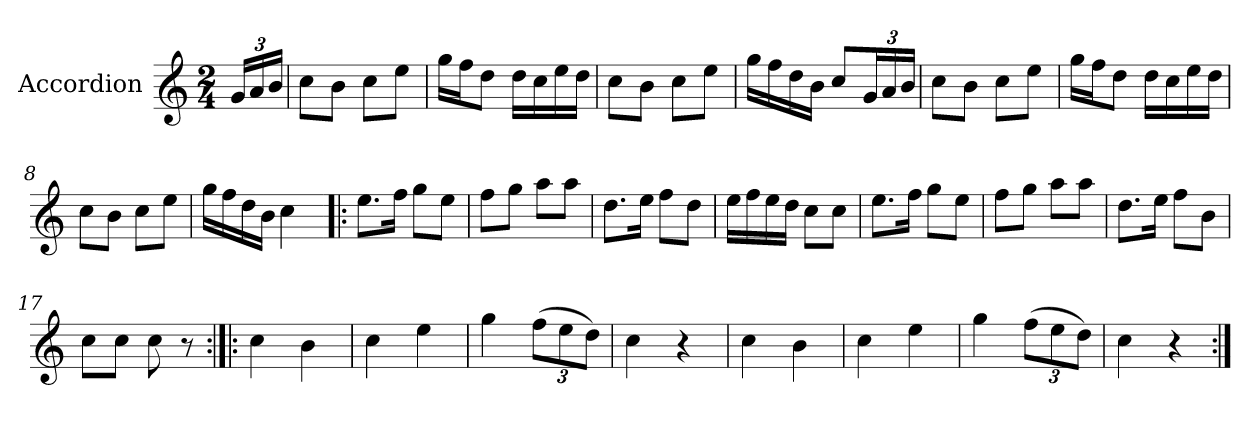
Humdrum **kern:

**kern
*part1
*staff1
*I"Accordion
*I'Acc
*clefG2
*ITrd-2c-3
*k[b-e-a-]
*M2/4
*Xbrackettup
=1
24b-/LL
24cc/
24dd/JJ
=2
8ee-\L
8dd\J
8ee-\L
8gg\J
=3
16bb-\LL
16aa-\J
8ff\J
16ff\LL
16ee-\
16gg\
16ff\JJ
=4
8ee-\L
8dd\J
8ee-\L
8gg\J
=5
16bb-\LL
16aa-\
16ff\
16dd\JJ
8ee-/L
24b-/L
24cc/
24dd/JJ
=6
8ee-\L
8dd\J
8ee-\L
8gg\J
=7
16bb-\LL
16aa-\J
8ff\J
16ff\LL
16ee-\
16gg\
16ff\JJ
=8
8ee-\L
8dd\J
8ee-\L
8gg\J
=9
16bb-\LL
16aa-\
16ff\
16dd\JJ
4ee-\
!!LO:LB:g=z
=10!|:
8.gg\L
16aa-\Jk
8bb-\L
8gg\J
=11
8aa-\L
8bb-\J
8ccc\L
8ccc\J
=12
8.ff\L
16gg\Jk
8aa-\L
8ff\J
=13
16gg\LL
16aa-\
16gg\
16ff\JJ
8ee-\L
8ee-\J
=14
8.gg\L
16aa-\Jk
8bb-\L
8gg\J
=15
8aa-\L
8bb-\J
8ccc\L
8ccc\J
=16
8.ff\L
16gg\Jk
8aa-\L
8dd\J
=17
8ee-\L
8ee-\J
8ee-\
8r
=18:|!|:
4ee-\
4dd\
=19
4ee-\
4gg\
!!LO:LB:g=z
=20
4bb-\
(>12aa-\L
12gg\
12ff\J)
=21
4ee-\
4r
=22
4ee-\
4dd\
=23
4ee-\
4gg\
=24
4bb-\
(>12aa-\L
12gg\
12ff\J)
=25
4ee-\
4r
=:|!
*-
